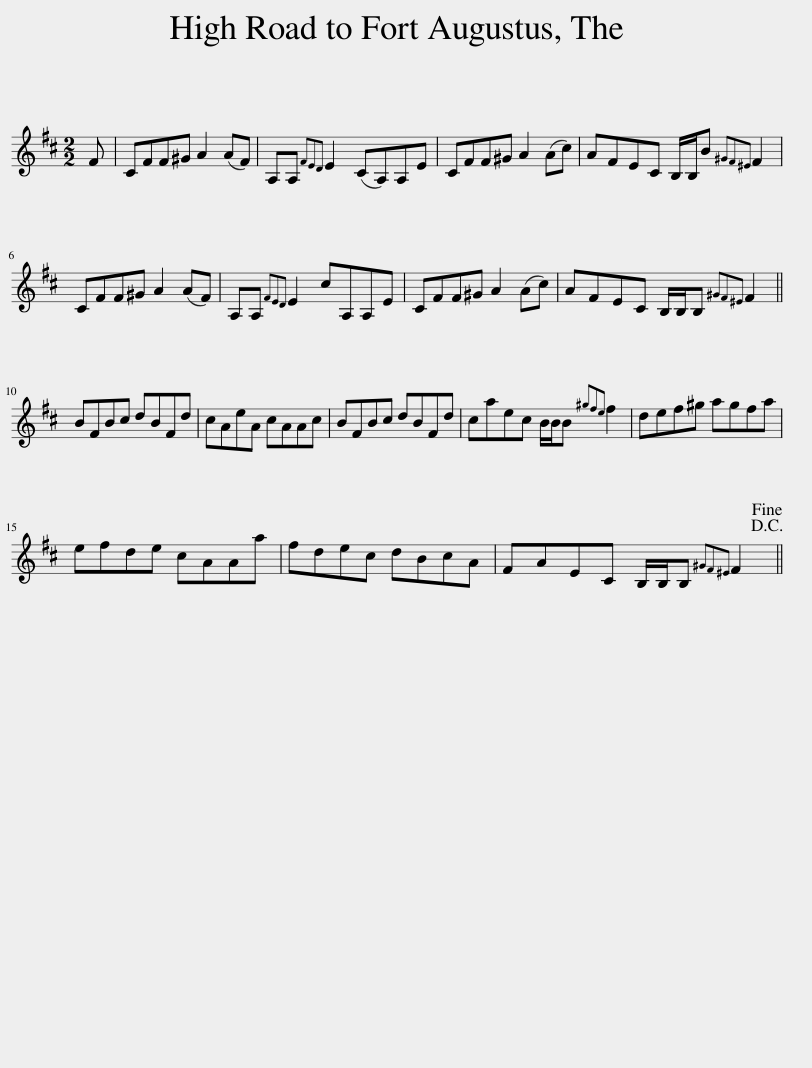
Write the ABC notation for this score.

X:1
L:1/8
M:2/2
I:linebreak $
K:D
V:1 treble
V:1
 F | CFF^G A2 (AF) | A,A,{FED} E2 (CA,)A,E | CFF^G A2 (Ac) | AFEC B,/B,/B{^GF^E} F2 |$ %5
 CFF^G A2 (AF) | A,A,{FED} E2 cA,A,E | CFF^G A2 (Ac) | AFEC B,/B,/B,{^GF^E} F2 ||$ BFBc dBFd | %10
 cAeA cAAc | BFBc dBFd | caec B/B/B{^gfe} f2 | def^g agfa |$ efde cAAa | %15
 fdec dBcA | FAEC B,/B,/B,{^GF^E} F2!D.C.!!fine! || %17
